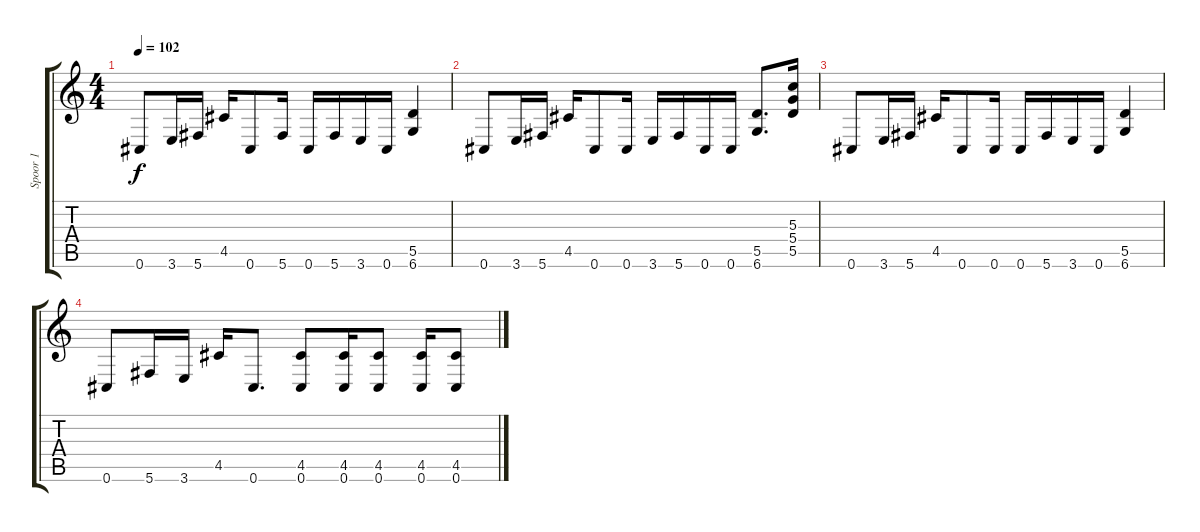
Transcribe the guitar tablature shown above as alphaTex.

\track ("Spoor 1" "Spoor 1") {instrument distortionguitar}
\staff {score tabs}
\tuning (E4 B3 G3 D3 A2 Db2) {hide}
\ts (4 4)
\tempo 102
\clef g2
\ks c
0.6.8{dy f} 3.6.16 5.6.16 4.5.16 0.6.8 5.6.16 0.6.16 5.6.16 3.6.16 0.6.16 (5.5 6.6).4 |
0.6.8 3.6.16 5.6.16 4.5.16 0.6.8 0.6.16 3.6.16 5.6.16 0.6.16 0.6.16 (5.5 6.6).8{d} (5.3 5.4 5.5).16 |
0.6.8 3.6.16 5.6.16 4.5.16 0.6.8 0.6.16 0.6.16 5.6.16 3.6.16 0.6.16 (5.5 6.6).4 |
0.6.8 5.6.16 3.6.16 4.5.16 0.6.8{d} (4.5 0.6).8 (4.5 0.6).16 (4.5 0.6).8 (4.5 0.6).16 (4.5 0.6).8
